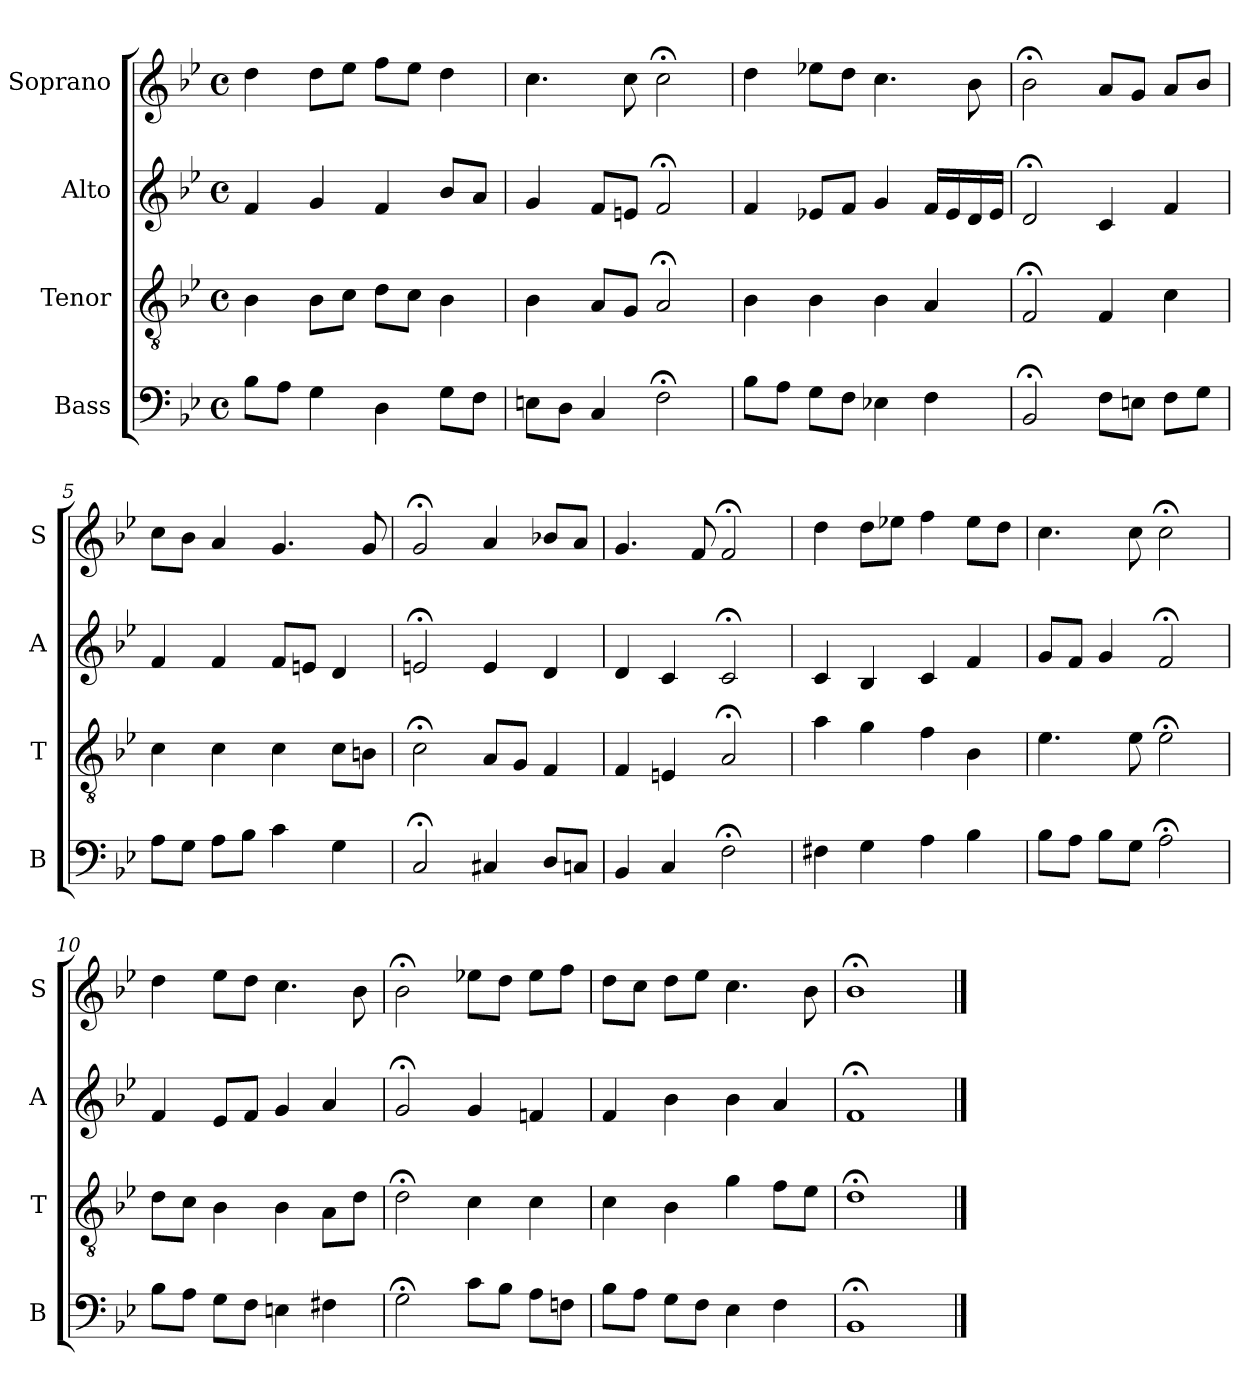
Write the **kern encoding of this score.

**kern	**kern	**kern	**kern
*part4	*part3	*part2	*part1
*staff4	*staff3	*staff2	*staff1
*I"Bass	*I"Tenor	*I"Alto	*I"Soprano
*I'B	*I'T	*I'A	*I'S
*clefF4	*clefGv2	*clefG2	*clefG2
*k[b-e-]	*k[b-e-]	*k[b-e-]	*k[b-e-]
*B-:	*B-:	*B-:	*B-:
*M4/4	*M4/4	*M4/4	*M4/4
*met(c)	*met(c)	*met(c)	*met(c)
*MM100	*MM100	*MM100	*MM100
=1	=1	=1	=1
8B-L	4B-	4f	4dd
8AJ	.	.	.
4G	8B-L	4g	8ddL
.	8cJ	.	8ee-J
4D	8dL	4f	8ffL
.	8cJ	.	8ee-J
8GL	4B-	8b-L	4dd
8FJ	.	8aJ	.
=2	=2	=2	=2
8EnL	4B-	4g	4.cc
8DJ	.	.	.
4C	8AL	8fL	.
.	8GJ	8enJ	8cc
2F;<	2A;<	2f;<	2cc;<
=3	=3	=3	=3
8B-L	4B-	4f	4dd
8AJ	.	.	.
8GL	4B-	8e-XL	8ee-XL
8FJ	.	8fJ	8ddJ
4E-X	4B-	4g	4.cc
4F	4A	16fLL	.
.	.	16e-	.
.	.	16d	8b-
.	.	16e-JJ	.
=4	=4	=4	=4
2BB-;<	2F;<	2d;<	2b-;<
8FL	4Fi	4c	8aL
8EniJ	.	.	8gJ
8FiL	4ci	4f	8aL
8GJ	.	.	8b-J
=5	=5	=5	=5
8AL	4c	4f	8ccL
8GJ	.	.	8b-J
8AL	4c	4f	4a
8B-J	.	.	.
4c	4c	8fL	4.g
.	.	8enJ	.
4G	8cL	4d	.
.	8BnJ	.	8g
=6	=6	=6	=6
2C;<	2c;<	2en;<	2g;<
4C#X	8AL	4e	4a
.	8GJ	.	.
8DL	4F	4d	8b-XL
8CnJ	.	.	8aJ
=7	=7	=7	=7
4BB-	4F	4d	4.g
4C	4En	4c	.
.	.	.	8f
2F;<	2A;<	2c;<	2f;<
=8	=8	=8	=8
4F#X	4a	4c	4dd
4G	4g	4B-	8ddL
.	.	.	8ee-XJ
4Ai	4f	4ci	4ff
4B-i	4B-	4fi	8ee-L
.	.	.	8ddJ
=9	=9	=9	=9
8B-L	4.e-	8gL	4.cc
8AJ	.	8fJ	.
8B-L	.	4g	.
8GJ	8e-	.	8cc
2A;<	2e-;<	2f;<	2cc;<
=10	=10	=10	=10
8B-L	8dL	4f	4dd
8AJ	8cJ	.	.
8GL	4B-	8e-L	8ee-L
8FJ	.	8fJ	8ddJ
4En	4B-	4g	4.cc
4F#X	8AL	4a	.
.	8dJ	.	8b-
=11	=11	=11	=11
2G;<	2d;<	2g;<	2b-;<
8cL	4c	4g	8ee-XL
8B-J	.	.	8ddJ
8AL	4c	4fn	8ee-L
8FnJ	.	.	8ffJ
=12	=12	=12	=12
8B-L	4c	4f	8ddL
8AJ	.	.	8ccJ
8GL	4B-	4b-	8ddL
8FJ	.	.	8ee-J
4E-	4g	4b-	4.cc
4F	8fL	4a	.
.	8e-J	.	8b-
=13	=13	=13	=13
1BB-;<	1d;<	1f;<	1b-;<
==	==	==	==
*-	*-	*-	*-
